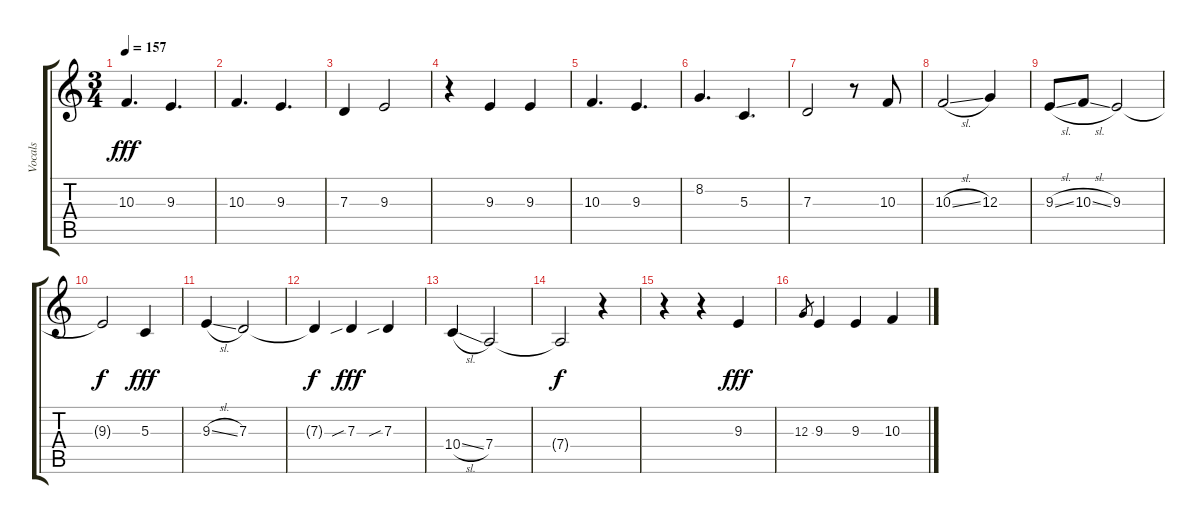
\track ("Vocals" "Vocals") {instrument lead6voice}
\staff {score tabs}
\tuning (E4 B3 G3 D3 A2 E2) {hide}
\ts (3 4)
\tempo 157
\clef g2
\ks c
10.3.4{d dy fff} 9.3.4{d} |
10.3.4{d} 9.3.4{d} |
7.3.4 9.3.2 |
r.4 9.3.4 9.3.4 |
10.3.4{d} 9.3.4{d} |
8.2.4{d} 5.3.4{d} |
7.3.2 r.8 10.3.8 |
10.3{sl}.2 12.3.4 |
9.3{sl}.8 10.3{sl}.8 9.3.2 |
9.3{t}.2{dy f} 5.3.4{dy fff} |
9.3{sl}.4 7.3.2 |
7.3{t}.4{dy f} 7.3{sib}.4{dy fff} 7.3{sib}.4 |
10.4{sl}.4 7.4.2 |
7.4{t}.2{dy f} r.4 |
r.4 r.4 9.3.4{dy fff} |
12.3.8{gr} 9.3.4 9.3.4 10.3.4
